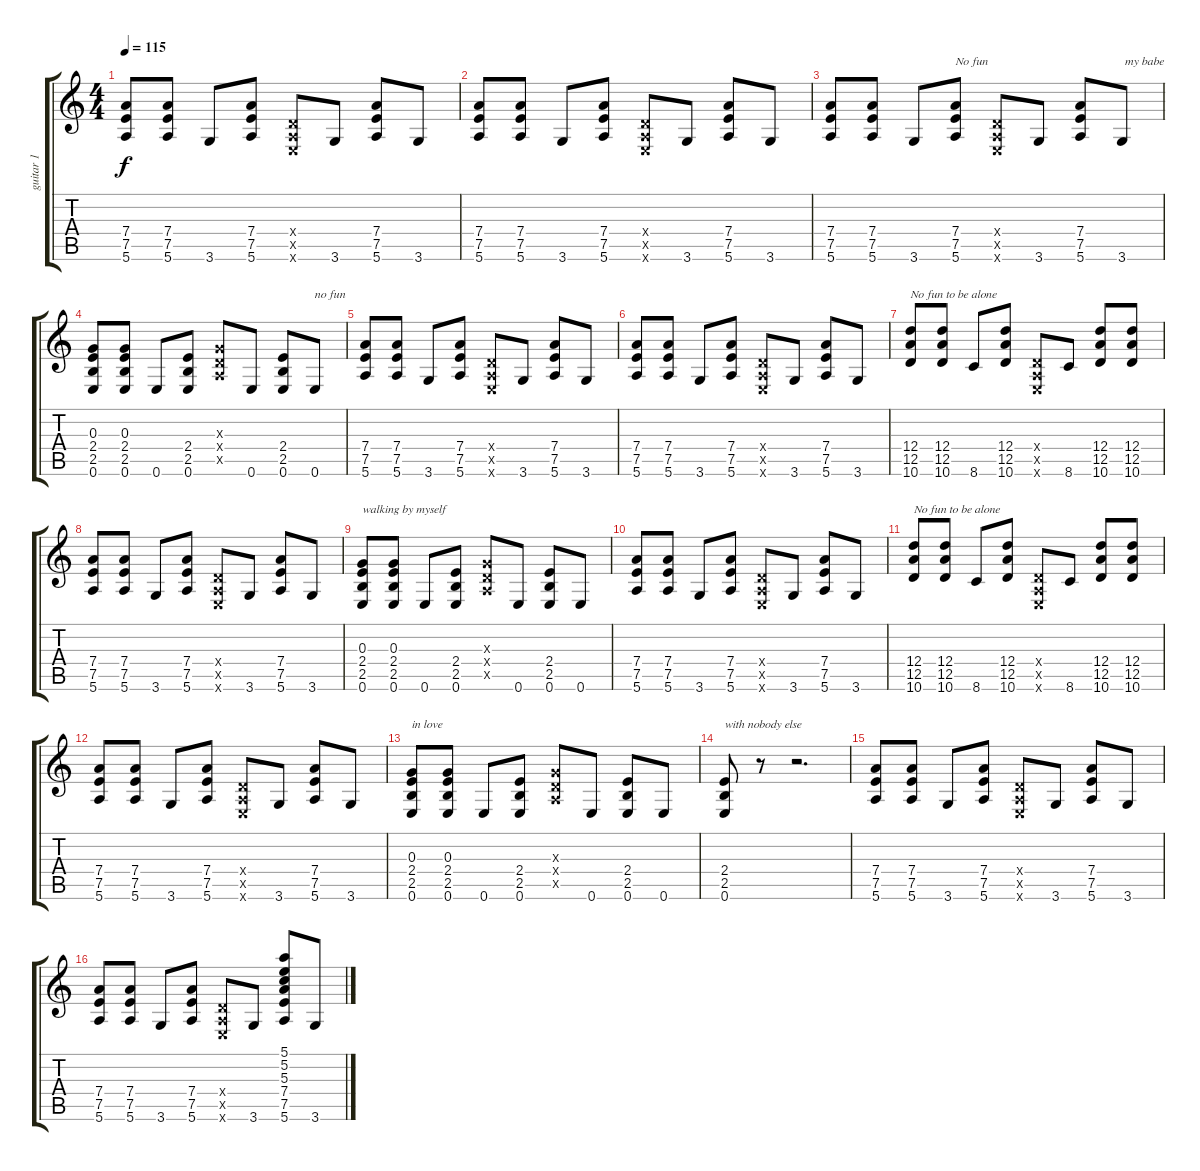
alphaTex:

\track ("guitar 1" "guitar 1") {instrument overdrivenguitar}
\staff {score tabs}
\tuning (E4 B3 G3 D3 A2 E2) {hide}
\ts (4 4)
\tempo 115
\clef g2
\ks c
(7.4 7.5 5.6).8{dy f} (7.4 7.5 5.6).8 3.6.8 (7.4 7.5 5.6).8 (0.4{x} 0.5{x} 0.6{x}).8 3.6.8 (7.4 7.5 5.6).8 3.6.8 |
(7.4 7.5 5.6).8 (7.4 7.5 5.6).8 3.6.8 (7.4 7.5 5.6).8 (0.4{x} 0.5{x} 0.6{x}).8 3.6.8 (7.4 7.5 5.6).8 3.6.8 |
(7.4 7.5 5.6).8 (7.4 7.5 5.6).8 3.6.8 (7.4 7.5 5.6).8{txt "No fun"} (0.4{x} 0.5{x} 0.6{x}).8 3.6.8 (7.4 7.5 5.6).8 3.6.8{txt " my babe"} |
(0.3 2.4 2.5 0.6).8 (0.3 2.4 2.5 0.6).8 0.6.8 (2.4 2.5 0.6).8 (0.3{x} 0.4{x} 0.5{x}).8 0.6.8 (2.4 2.5 0.6).8 0.6.8{txt "no fun"} |
(7.4 7.5 5.6).8 (7.4 7.5 5.6).8 3.6.8 (7.4 7.5 5.6).8 (0.4{x} 0.5{x} 0.6{x}).8 3.6.8 (7.4 7.5 5.6).8 3.6.8 |
(7.4 7.5 5.6).8 (7.4 7.5 5.6).8 3.6.8 (7.4 7.5 5.6).8 (0.4{x} 0.5{x} 0.6{x}).8 3.6.8 (7.4 7.5 5.6).8 3.6.8 |
(12.4 12.5 10.6).8{txt "No fun to be alone"} (12.4 12.5 10.6).8 8.6.8 (12.4 12.5 10.6).8 (0.4{x} 0.5{x} 0.6{x}).8 8.6.8 (12.4 12.5 10.6).8 (12.4 12.5 10.6).8 |
(7.4 7.5 5.6).8 (7.4 7.5 5.6).8 3.6.8 (7.4 7.5 5.6).8 (0.4{x} 0.5{x} 0.6{x}).8 3.6.8 (7.4 7.5 5.6).8 3.6.8 |
(0.3 2.4 2.5 0.6).8{txt "walking by myself"} (0.3 2.4 2.5 0.6).8 0.6.8 (2.4 2.5 0.6).8 (0.3{x} 0.4{x} 0.5{x}).8 0.6.8 (2.4 2.5 0.6).8 0.6.8 |
(7.4 7.5 5.6).8 (7.4 7.5 5.6).8 3.6.8 (7.4 7.5 5.6).8 (0.4{x} 0.5{x} 0.6{x}).8 3.6.8 (7.4 7.5 5.6).8 3.6.8 |
(12.4 12.5 10.6).8{txt "No fun to be alone"} (12.4 12.5 10.6).8 8.6.8 (12.4 12.5 10.6).8 (0.4{x} 0.5{x} 0.6{x}).8 8.6.8 (12.4 12.5 10.6).8 (12.4 12.5 10.6).8 |
(7.4 7.5 5.6).8 (7.4 7.5 5.6).8 3.6.8 (7.4 7.5 5.6).8 (0.4{x} 0.5{x} 0.6{x}).8 3.6.8 (7.4 7.5 5.6).8 3.6.8 |
(0.3 2.4 2.5 0.6).8{txt "in love"} (0.3 2.4 2.5 0.6).8 0.6.8 (2.4 2.5 0.6).8 (0.3{x} 0.4{x} 0.5{x}).8 0.6.8 (2.4 2.5 0.6).8 0.6.8 |
(2.4 2.5 0.6).8{txt "with nobody else"} r.8 r.2{d} |
(7.4 7.5 5.6).8 (7.4 7.5 5.6).8 3.6.8 (7.4 7.5 5.6).8 (0.4{x} 0.5{x} 0.6{x}).8 3.6.8 (7.4 7.5 5.6).8 3.6.8 |
(7.4 7.5 5.6).8 (7.4 7.5 5.6).8 3.6.8 (7.4 7.5 5.6).8 (0.4{x} 0.5{x} 0.6{x}).8 3.6.8 (5.1 5.2 5.3 7.4 7.5 5.6).8 3.6.8
